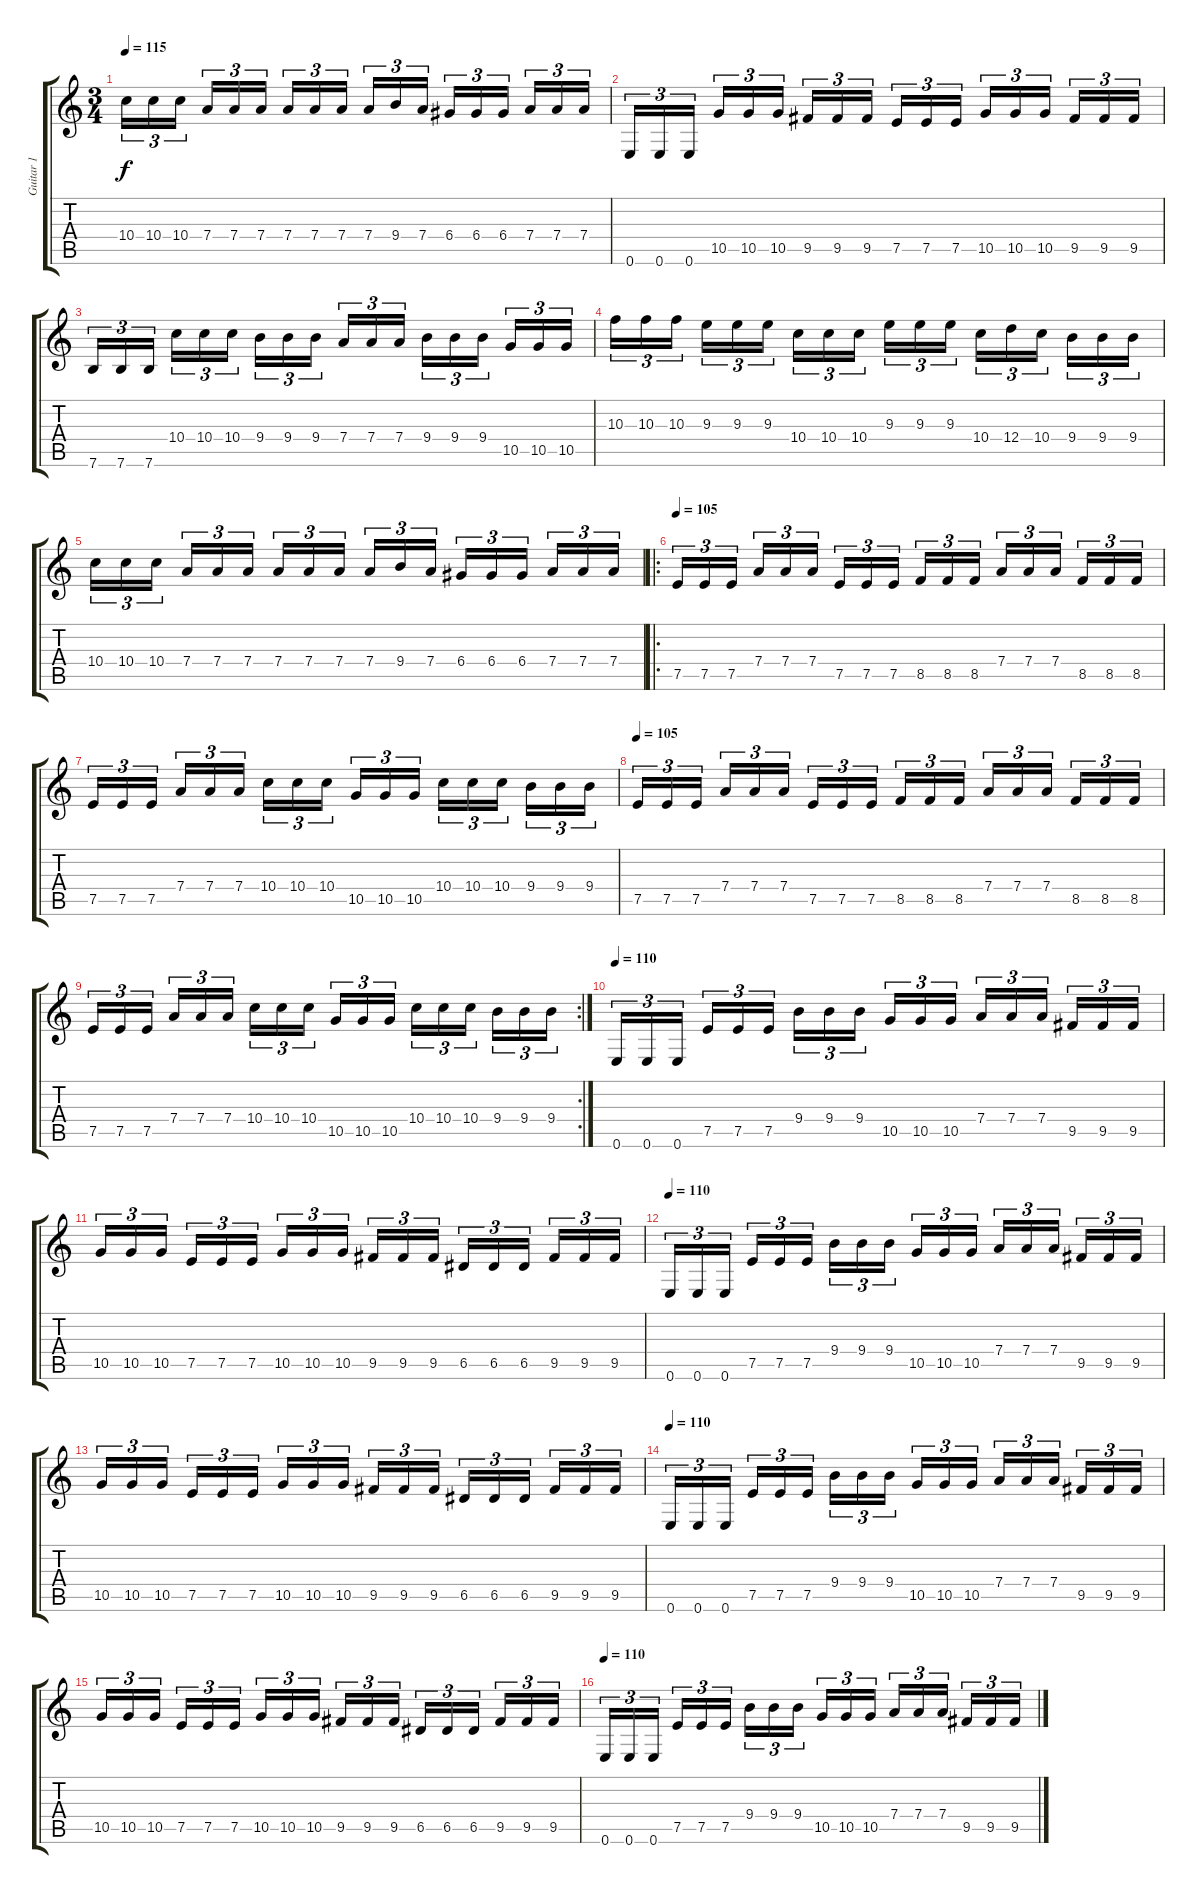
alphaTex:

\track ("Guitar 1" "Guitar 1") {instrument distortionguitar}
\staff {score tabs}
\tuning (E4 B3 G3 D3 A2 E2) {hide}
\ts (3 4)
\tempo 115
\clef g2
\ks c
10.4.16{tu (3 2) dy f} 10.4.16{tu (3 2)} 10.4.16{tu (3 2)} 7.4.16{tu (3 2)} 7.4.16{tu (3 2)} 7.4.16{tu (3 2)} 7.4.16{tu (3 2)} 7.4.16{tu (3 2)} 7.4.16{tu (3 2)} 7.4.16{tu (3 2)} 9.4.16{tu (3 2)} 7.4.16{tu (3 2)} 6.4.16{tu (3 2)} 6.4.16{tu (3 2)} 6.4.16{tu (3 2)} 7.4.16{tu (3 2)} 7.4.16{tu (3 2)} 7.4.16{tu (3 2)} |
0.6.16{tu (3 2)} 0.6.16{tu (3 2)} 0.6.16{tu (3 2)} 10.5.16{tu (3 2)} 10.5.16{tu (3 2)} 10.5.16{tu (3 2)} 9.5.16{tu (3 2)} 9.5.16{tu (3 2)} 9.5.16{tu (3 2)} 7.5.16{tu (3 2)} 7.5.16{tu (3 2)} 7.5.16{tu (3 2)} 10.5.16{tu (3 2)} 10.5.16{tu (3 2)} 10.5.16{tu (3 2)} 9.5.16{tu (3 2)} 9.5.16{tu (3 2)} 9.5.16{tu (3 2)} |
7.6.16{tu (3 2)} 7.6.16{tu (3 2)} 7.6.16{tu (3 2)} 10.4.16{tu (3 2)} 10.4.16{tu (3 2)} 10.4.16{tu (3 2)} 9.4.16{tu (3 2)} 9.4.16{tu (3 2)} 9.4.16{tu (3 2)} 7.4.16{tu (3 2)} 7.4.16{tu (3 2)} 7.4.16{tu (3 2)} 9.4.16{tu (3 2)} 9.4.16{tu (3 2)} 9.4.16{tu (3 2)} 10.5.16{tu (3 2)} 10.5.16{tu (3 2)} 10.5.16{tu (3 2)} |
10.3.16{tu (3 2)} 10.3.16{tu (3 2)} 10.3.16{tu (3 2)} 9.3.16{tu (3 2)} 9.3.16{tu (3 2)} 9.3.16{tu (3 2)} 10.4.16{tu (3 2)} 10.4.16{tu (3 2)} 10.4.16{tu (3 2)} 9.3.16{tu (3 2)} 9.3.16{tu (3 2)} 9.3.16{tu (3 2)} 10.4.16{tu (3 2)} 12.4.16{tu (3 2)} 10.4.16{tu (3 2)} 9.4.16{tu (3 2)} 9.4.16{tu (3 2)} 9.4.16{tu (3 2)} |
10.4.16{tu (3 2)} 10.4.16{tu (3 2)} 10.4.16{tu (3 2)} 7.4.16{tu (3 2)} 7.4.16{tu (3 2)} 7.4.16{tu (3 2)} 7.4.16{tu (3 2)} 7.4.16{tu (3 2)} 7.4.16{tu (3 2)} 7.4.16{tu (3 2)} 9.4.16{tu (3 2)} 7.4.16{tu (3 2)} 6.4.16{tu (3 2)} 6.4.16{tu (3 2)} 6.4.16{tu (3 2)} 7.4.16{tu (3 2)} 7.4.16{tu (3 2)} 7.4.16{tu (3 2)} |
\ro
\tempo 105
7.5.16{tu (3 2)} 7.5.16{tu (3 2)} 7.5.16{tu (3 2)} 7.4.16{tu (3 2)} 7.4.16{tu (3 2)} 7.4.16{tu (3 2)} 7.5.16{tu (3 2)} 7.5.16{tu (3 2)} 7.5.16{tu (3 2)} 8.5.16{tu (3 2)} 8.5.16{tu (3 2)} 8.5.16{tu (3 2)} 7.4.16{tu (3 2)} 7.4.16{tu (3 2)} 7.4.16{tu (3 2)} 8.5.16{tu (3 2)} 8.5.16{tu (3 2)} 8.5.16{tu (3 2)} |
7.5.16{tu (3 2)} 7.5.16{tu (3 2)} 7.5.16{tu (3 2)} 7.4.16{tu (3 2)} 7.4.16{tu (3 2)} 7.4.16{tu (3 2)} 10.4.16{tu (3 2)} 10.4.16{tu (3 2)} 10.4.16{tu (3 2)} 10.5.16{tu (3 2)} 10.5.16{tu (3 2)} 10.5.16{tu (3 2)} 10.4.16{tu (3 2)} 10.4.16{tu (3 2)} 10.4.16{tu (3 2)} 9.4.16{tu (3 2)} 9.4.16{tu (3 2)} 9.4.16{tu (3 2)} |
\tempo 105
7.5.16{tu (3 2)} 7.5.16{tu (3 2)} 7.5.16{tu (3 2)} 7.4.16{tu (3 2)} 7.4.16{tu (3 2)} 7.4.16{tu (3 2)} 7.5.16{tu (3 2)} 7.5.16{tu (3 2)} 7.5.16{tu (3 2)} 8.5.16{tu (3 2)} 8.5.16{tu (3 2)} 8.5.16{tu (3 2)} 7.4.16{tu (3 2)} 7.4.16{tu (3 2)} 7.4.16{tu (3 2)} 8.5.16{tu (3 2)} 8.5.16{tu (3 2)} 8.5.16{tu (3 2)} |
\rc 2
7.5.16{tu (3 2)} 7.5.16{tu (3 2)} 7.5.16{tu (3 2)} 7.4.16{tu (3 2)} 7.4.16{tu (3 2)} 7.4.16{tu (3 2)} 10.4.16{tu (3 2)} 10.4.16{tu (3 2)} 10.4.16{tu (3 2)} 10.5.16{tu (3 2)} 10.5.16{tu (3 2)} 10.5.16{tu (3 2)} 10.4.16{tu (3 2)} 10.4.16{tu (3 2)} 10.4.16{tu (3 2)} 9.4.16{tu (3 2)} 9.4.16{tu (3 2)} 9.4.16{tu (3 2)} |
\tempo 110
0.6.16{tu (3 2)} 0.6.16{tu (3 2)} 0.6.16{tu (3 2)} 7.5.16{tu (3 2)} 7.5.16{tu (3 2)} 7.5.16{tu (3 2)} 9.4.16{tu (3 2)} 9.4.16{tu (3 2)} 9.4.16{tu (3 2)} 10.5.16{tu (3 2)} 10.5.16{tu (3 2)} 10.5.16{tu (3 2)} 7.4.16{tu (3 2)} 7.4.16{tu (3 2)} 7.4.16{tu (3 2)} 9.5.16{tu (3 2)} 9.5.16{tu (3 2)} 9.5.16{tu (3 2)} |
10.5.16{tu (3 2)} 10.5.16{tu (3 2)} 10.5.16{tu (3 2)} 7.5.16{tu (3 2)} 7.5.16{tu (3 2)} 7.5.16{tu (3 2)} 10.5.16{tu (3 2)} 10.5.16{tu (3 2)} 10.5.16{tu (3 2)} 9.5.16{tu (3 2)} 9.5.16{tu (3 2)} 9.5.16{tu (3 2)} 6.5.16{tu (3 2)} 6.5.16{tu (3 2)} 6.5.16{tu (3 2)} 9.5.16{tu (3 2)} 9.5.16{tu (3 2)} 9.5.16{tu (3 2)} |
\tempo 110
0.6.16{tu (3 2)} 0.6.16{tu (3 2)} 0.6.16{tu (3 2)} 7.5.16{tu (3 2)} 7.5.16{tu (3 2)} 7.5.16{tu (3 2)} 9.4.16{tu (3 2)} 9.4.16{tu (3 2)} 9.4.16{tu (3 2)} 10.5.16{tu (3 2)} 10.5.16{tu (3 2)} 10.5.16{tu (3 2)} 7.4.16{tu (3 2)} 7.4.16{tu (3 2)} 7.4.16{tu (3 2)} 9.5.16{tu (3 2)} 9.5.16{tu (3 2)} 9.5.16{tu (3 2)} |
10.5.16{tu (3 2)} 10.5.16{tu (3 2)} 10.5.16{tu (3 2)} 7.5.16{tu (3 2)} 7.5.16{tu (3 2)} 7.5.16{tu (3 2)} 10.5.16{tu (3 2)} 10.5.16{tu (3 2)} 10.5.16{tu (3 2)} 9.5.16{tu (3 2)} 9.5.16{tu (3 2)} 9.5.16{tu (3 2)} 6.5.16{tu (3 2)} 6.5.16{tu (3 2)} 6.5.16{tu (3 2)} 9.5.16{tu (3 2)} 9.5.16{tu (3 2)} 9.5.16{tu (3 2)} |
\tempo 110
0.6.16{tu (3 2)} 0.6.16{tu (3 2)} 0.6.16{tu (3 2)} 7.5.16{tu (3 2)} 7.5.16{tu (3 2)} 7.5.16{tu (3 2)} 9.4.16{tu (3 2)} 9.4.16{tu (3 2)} 9.4.16{tu (3 2)} 10.5.16{tu (3 2)} 10.5.16{tu (3 2)} 10.5.16{tu (3 2)} 7.4.16{tu (3 2)} 7.4.16{tu (3 2)} 7.4.16{tu (3 2)} 9.5.16{tu (3 2)} 9.5.16{tu (3 2)} 9.5.16{tu (3 2)} |
10.5.16{tu (3 2)} 10.5.16{tu (3 2)} 10.5.16{tu (3 2)} 7.5.16{tu (3 2)} 7.5.16{tu (3 2)} 7.5.16{tu (3 2)} 10.5.16{tu (3 2)} 10.5.16{tu (3 2)} 10.5.16{tu (3 2)} 9.5.16{tu (3 2)} 9.5.16{tu (3 2)} 9.5.16{tu (3 2)} 6.5.16{tu (3 2)} 6.5.16{tu (3 2)} 6.5.16{tu (3 2)} 9.5.16{tu (3 2)} 9.5.16{tu (3 2)} 9.5.16{tu (3 2)} |
\tempo 110
0.6.16{tu (3 2)} 0.6.16{tu (3 2)} 0.6.16{tu (3 2)} 7.5.16{tu (3 2)} 7.5.16{tu (3 2)} 7.5.16{tu (3 2)} 9.4.16{tu (3 2)} 9.4.16{tu (3 2)} 9.4.16{tu (3 2)} 10.5.16{tu (3 2)} 10.5.16{tu (3 2)} 10.5.16{tu (3 2)} 7.4.16{tu (3 2)} 7.4.16{tu (3 2)} 7.4.16{tu (3 2)} 9.5.16{tu (3 2)} 9.5.16{tu (3 2)} 9.5.16{tu (3 2)}
